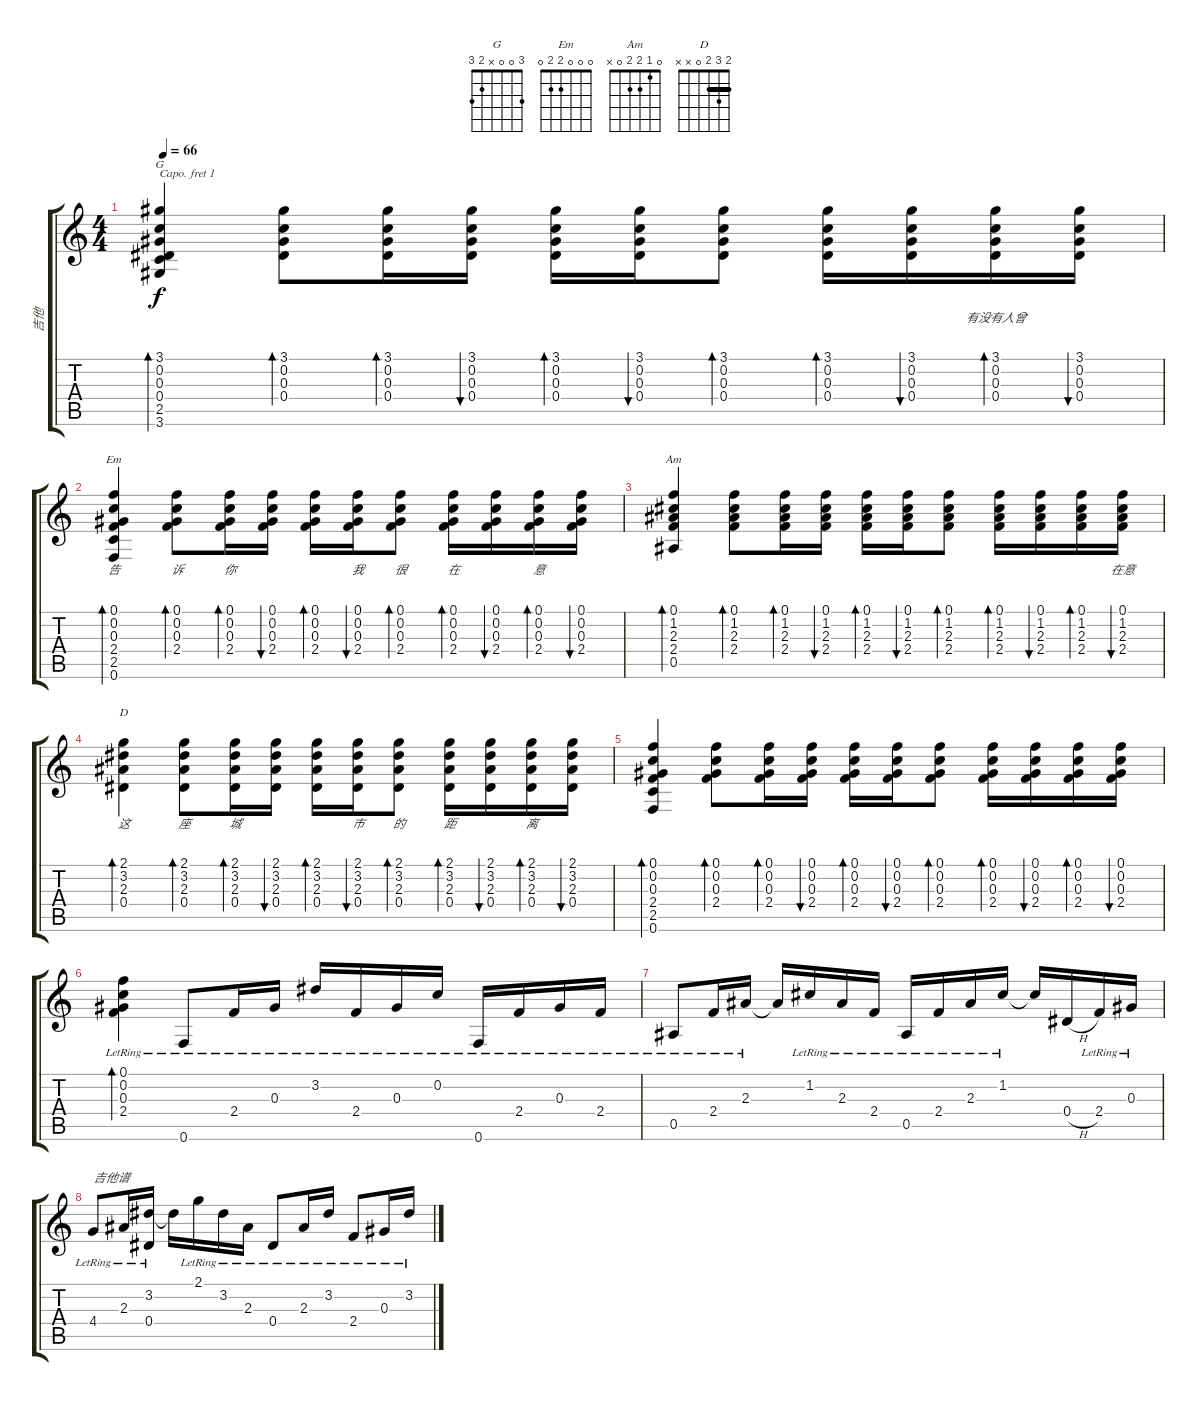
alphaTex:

\track ("吉他" "吉他") {instrument acousticguitarsteel}
\staff {score tabs}
\capo 1
\tuning (E4 B3 G3 D3 A2 E2) {hide}
\chord ("G" 3 0 0 x 2 3)
\chord ("Em" 0 0 0 2 2 0)
\chord ("Am" 0 1 2 2 0 x)
\chord ("D" 2 3 2 0 x x) {barre 2}
\ts (4 4)
\tempo 66
\clef g2
\ks c
(3.1 0.2 0.3 0.4 2.5 3.6).4{bd 30 ch "G" lyrics (0 "") lyrics (1 "") lyrics (2 "") lyrics (3 "") lyrics (4 "") dy f} (3.1 0.2 0.3 0.4).8{bd 30 lyrics (0 "") lyrics (1 "") lyrics (2 "") lyrics (3 "") lyrics (4 "")} (3.1 0.2 0.3 0.4).16{bd 30 lyrics (0 "") lyrics (1 "") lyrics (2 "") lyrics (3 "") lyrics (4 "")} (3.1 0.2 0.3 0.4).16{bu 30 lyrics (0 "") lyrics (1 "") lyrics (2 "") lyrics (3 "") lyrics (4 "")} (3.1 0.2 0.3 0.4).16{bd 30 lyrics (0 "") lyrics (1 "") lyrics (2 "") lyrics (3 "") lyrics (4 "")} (3.1 0.2 0.3 0.4).16{bu 30 lyrics (0 "") lyrics (1 "") lyrics (2 "") lyrics (3 "") lyrics (4 "")} (3.1 0.2 0.3 0.4).8{bd 30 lyrics (0 "") lyrics (1 "") lyrics (2 "") lyrics (3 "") lyrics (4 "")} (3.1 0.2 0.3 0.4).16{bd 30 lyrics (0 "") lyrics (1 "") lyrics (2 "") lyrics (3 "") lyrics (4 "")} (3.1 0.2 0.3 0.4).16{bu 30 lyrics (0 "") lyrics (1 "") lyrics (2 "") lyrics (3 "") lyrics (4 "")} (3.1 0.2 0.3 0.4).16{bd 30 lyrics (0 "有没有人曾") lyrics (1 "") lyrics (2 "") lyrics (3 "") lyrics (4 "")} (3.1 0.2 0.3 0.4).16{bu 30 lyrics (0 "") lyrics (1 "") lyrics (2 "") lyrics (3 "") lyrics (4 "")} |
(0.1 0.2 0.3 2.4 2.5 0.6).4{bd 30 ch "Em" lyrics (0 "告") lyrics (1 "") lyrics (2 "") lyrics (3 "") lyrics (4 "")} (0.1 0.2 0.3 2.4).8{bd 30 lyrics (0 "诉") lyrics (1 "") lyrics (2 "") lyrics (3 "") lyrics (4 "")} (0.1 0.2 0.3 2.4).16{bd 30 lyrics (0 "你") lyrics (1 "") lyrics (2 "") lyrics (3 "") lyrics (4 "")} (0.1 0.2 0.3 2.4).16{bu 30 lyrics (0 "") lyrics (1 "") lyrics (2 "") lyrics (3 "") lyrics (4 "")} (0.1 0.2 0.3 2.4).16{bd 30 lyrics (0 "") lyrics (1 "") lyrics (2 "") lyrics (3 "") lyrics (4 "")} (0.1 0.2 0.3 2.4).16{bu 30 lyrics (0 "我") lyrics (1 "") lyrics (2 "") lyrics (3 "") lyrics (4 "")} (0.1 0.2 0.3 2.4).8{bd 30 lyrics (0 "很") lyrics (1 "") lyrics (2 "") lyrics (3 "") lyrics (4 "")} (0.1 0.2 0.3 2.4).16{bd 30 lyrics (0 "在") lyrics (1 "") lyrics (2 "") lyrics (3 "") lyrics (4 "")} (0.1 0.2 0.3 2.4).16{bu 30 lyrics (0 "") lyrics (1 "") lyrics (2 "") lyrics (3 "") lyrics (4 "")} (0.1 0.2 0.3 2.4).16{bd 30 lyrics (0 "意") lyrics (1 "") lyrics (2 "") lyrics (3 "") lyrics (4 "")} (0.1 0.2 0.3 2.4).16{bu 30 lyrics (0 "") lyrics (1 "") lyrics (2 "") lyrics (3 "") lyrics (4 "")} |
(0.1 1.2 2.3 2.4 0.5).4{bd 30 ch "Am" lyrics (0 "") lyrics (1 "") lyrics (2 "") lyrics (3 "") lyrics (4 "")} (0.1 1.2 2.3 2.4).8{bd 30 lyrics (0 "") lyrics (1 "") lyrics (2 "") lyrics (3 "") lyrics (4 "")} (0.1 1.2 2.3 2.4).16{bd 30 lyrics (0 "") lyrics (1 "") lyrics (2 "") lyrics (3 "") lyrics (4 "")} (0.1 1.2 2.3 2.4).16{bu 30 lyrics (0 "") lyrics (1 "") lyrics (2 "") lyrics (3 "") lyrics (4 "")} (0.1 1.2 2.3 2.4).16{bd 30 lyrics (0 "") lyrics (1 "") lyrics (2 "") lyrics (3 "") lyrics (4 "")} (0.1 1.2 2.3 2.4).16{bu 30 lyrics (0 "") lyrics (1 "") lyrics (2 "") lyrics (3 "") lyrics (4 "")} (0.1 1.2 2.3 2.4).8{bd 30 lyrics (0 "") lyrics (1 "") lyrics (2 "") lyrics (3 "") lyrics (4 "")} (0.1 1.2 2.3 2.4).16{bd 30 lyrics (0 "") lyrics (1 "") lyrics (2 "") lyrics (3 "") lyrics (4 "")} (0.1 1.2 2.3 2.4).16{bu 30 lyrics (0 "") lyrics (1 "") lyrics (2 "") lyrics (3 "") lyrics (4 "")} (0.1 1.2 2.3 2.4).16{bd 30 lyrics (0 "") lyrics (1 "") lyrics (2 "") lyrics (3 "") lyrics (4 "")} (0.1 1.2 2.3 2.4).16{bu 30 lyrics (0 "在意") lyrics (1 "") lyrics (2 "") lyrics (3 "") lyrics (4 "")} |
(2.1 3.2 2.3 0.4).4{bd 30 ch "D" lyrics (0 "这") lyrics (1 "") lyrics (2 "") lyrics (3 "") lyrics (4 "")} (2.1 3.2 2.3 0.4).8{bd 30 lyrics (0 "座") lyrics (1 "") lyrics (2 "") lyrics (3 "") lyrics (4 "")} (2.1 3.2 2.3 0.4).16{bd 30 lyrics (0 "城") lyrics (1 "") lyrics (2 "") lyrics (3 "") lyrics (4 "")} (2.1 3.2 2.3 0.4).16{bu 30 lyrics (0 "") lyrics (1 "") lyrics (2 "") lyrics (3 "") lyrics (4 "")} (2.1 3.2 2.3 0.4).16{bd 30 lyrics (0 "") lyrics (1 "") lyrics (2 "") lyrics (3 "") lyrics (4 "")} (2.1 3.2 2.3 0.4).16{bu 30 lyrics (0 "市") lyrics (1 "") lyrics (2 "") lyrics (3 "") lyrics (4 "")} (2.1 3.2 2.3 0.4).8{bd 30 lyrics (0 "的") lyrics (1 "") lyrics (2 "") lyrics (3 "") lyrics (4 "")} (2.1 3.2 2.3 0.4).16{bd 30 lyrics (0 "距") lyrics (1 "") lyrics (2 "") lyrics (3 "") lyrics (4 "")} (2.1 3.2 2.3 0.4).16{bu 30 lyrics (0 "") lyrics (1 "") lyrics (2 "") lyrics (3 "") lyrics (4 "")} (2.1 3.2 2.3 0.4).16{bd 30 lyrics (0 "离") lyrics (1 "") lyrics (2 "") lyrics (3 "") lyrics (4 "")} (2.1 3.2 2.3 0.4).16{bu 30} |
(0.1 0.2 0.3 2.4 2.5 0.6).4{bd 30} (0.1 0.2 0.3 2.4).8{bd 30} (0.1 0.2 0.3 2.4).16{bd 30} (0.1 0.2 0.3 2.4).16{bu 30} (0.1 0.2 0.3 2.4).16{bd 30} (0.1 0.2 0.3 2.4).16{bu 30} (0.1 0.2 0.3 2.4).8{bd 30} (0.1 0.2 0.3 2.4).16{bd 30} (0.1 0.2 0.3 2.4).16{bu 30} (0.1 0.2 0.3 2.4).16{bd 30} (0.1 0.2 0.3 2.4).16{bu 30} |
(0.1{lr} 0.2{lr} 0.3{lr} 2.4{lr}).4{bd 60} 0.6{lr}.8 2.4{lr}.16 0.3{lr}.16 3.2{lr}.16 2.4{lr}.16 0.3{lr}.16 0.2{lr}.16 0.6{lr}.16 2.4{lr}.16 0.3{lr}.16 2.4{lr}.16 |
0.5{lr}.8 2.4{lr}.16 2.3{lr}.16 2.3{t}.16 1.2{lr}.16 2.3{lr}.16 2.4{lr}.16 0.5{lr}.16 2.4{lr}.16 2.3{lr}.16 1.2{lr}.16 1.2{t}.16 0.4{h}.16 2.4{lr}.16 0.3{lr}.16 |
4.4{lr}.8{txt "吉他谱"} 2.3{lr}.16 (3.2{lr} 0.4{lr}).16 3.2{t}.16 2.1{lr}.16 3.2{lr}.16 2.3{lr}.16 0.4{lr}.8 2.3{lr}.16 3.2{lr}.16 2.4{lr}.8 0.3{lr}.16 3.2{lr}.16
